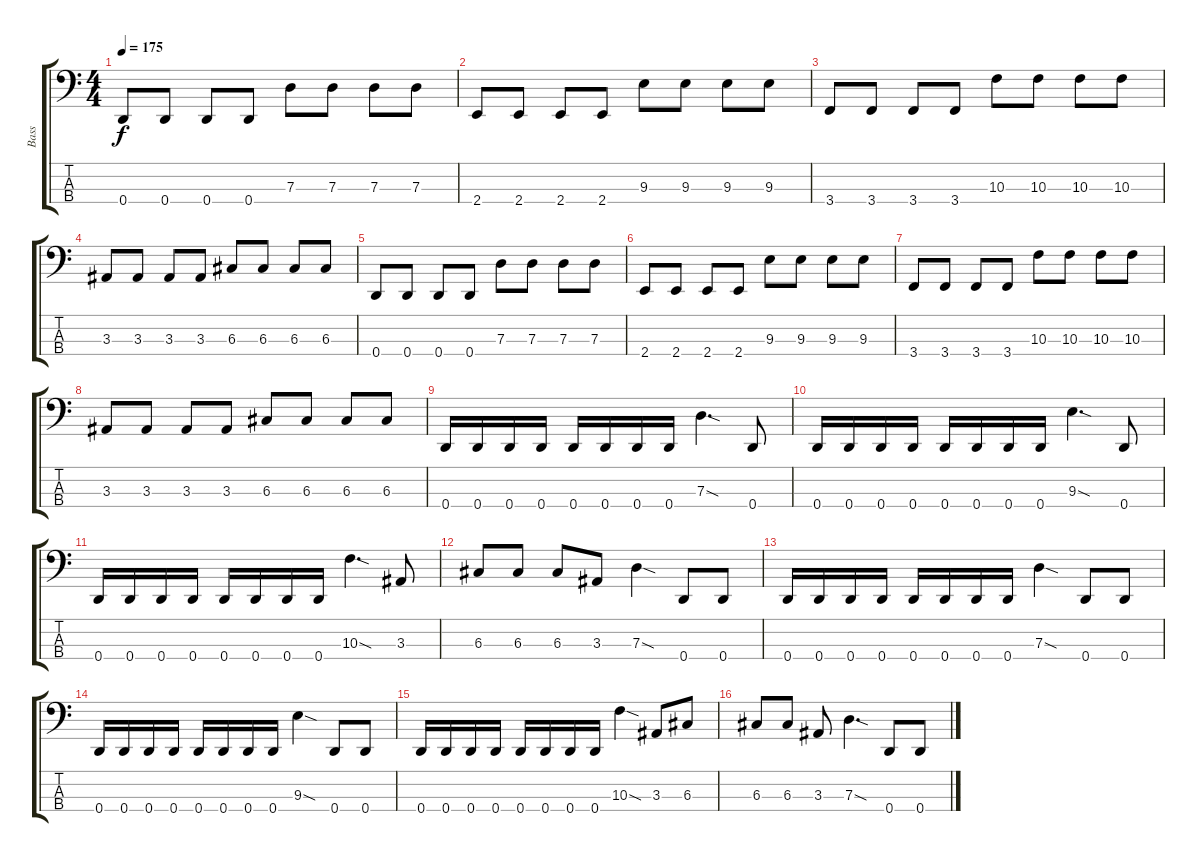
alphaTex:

\track ("Bass" "Bass") {instrument electricbasspick}
\staff {score tabs}
\tuning (F2 C2 G1 D1) {hide}
\ts (4 4)
\tempo 175
\clef f4
\ks c
0.4.8{dy f} 0.4.8 0.4.8 0.4.8 7.3.8 7.3.8 7.3.8 7.3.8 |
2.4.8 2.4.8 2.4.8 2.4.8 9.3.8 9.3.8 9.3.8 9.3.8 |
3.4.8 3.4.8 3.4.8 3.4.8 10.3.8 10.3.8 10.3.8 10.3.8 |
3.3.8 3.3.8 3.3.8 3.3.8 6.3.8 6.3.8 6.3.8 6.3.8 |
0.4.8 0.4.8 0.4.8 0.4.8 7.3.8 7.3.8 7.3.8 7.3.8 |
2.4.8 2.4.8 2.4.8 2.4.8 9.3.8 9.3.8 9.3.8 9.3.8 |
3.4.8 3.4.8 3.4.8 3.4.8 10.3.8 10.3.8 10.3.8 10.3.8 |
3.3.8 3.3.8 3.3.8 3.3.8 6.3.8 6.3.8 6.3.8 6.3.8 |
0.4.16 0.4.16 0.4.16 0.4.16 0.4.16 0.4.16 0.4.16 0.4.16 7.3{sod}.4{d} 0.4.8 |
0.4.16 0.4.16 0.4.16 0.4.16 0.4.16 0.4.16 0.4.16 0.4.16 9.3{sod}.4{d} 0.4.8 |
0.4.16 0.4.16 0.4.16 0.4.16 0.4.16 0.4.16 0.4.16 0.4.16 10.3{sod}.4{d} 3.3.8 |
6.3.8 6.3.8 6.3.8 3.3.8 7.3{sod}.4 0.4.8 0.4.8 |
0.4.16 0.4.16 0.4.16 0.4.16 0.4.16 0.4.16 0.4.16 0.4.16 7.3{sod}.4 0.4.8 0.4.8 |
0.4.16 0.4.16 0.4.16 0.4.16 0.4.16 0.4.16 0.4.16 0.4.16 9.3{sod}.4 0.4.8 0.4.8 |
0.4.16 0.4.16 0.4.16 0.4.16 0.4.16 0.4.16 0.4.16 0.4.16 10.3{sod}.4 3.3.8 6.3.8 |
6.3.8 6.3.8 3.3.8 7.3{sod}.4{d} 0.4.8 0.4.8
